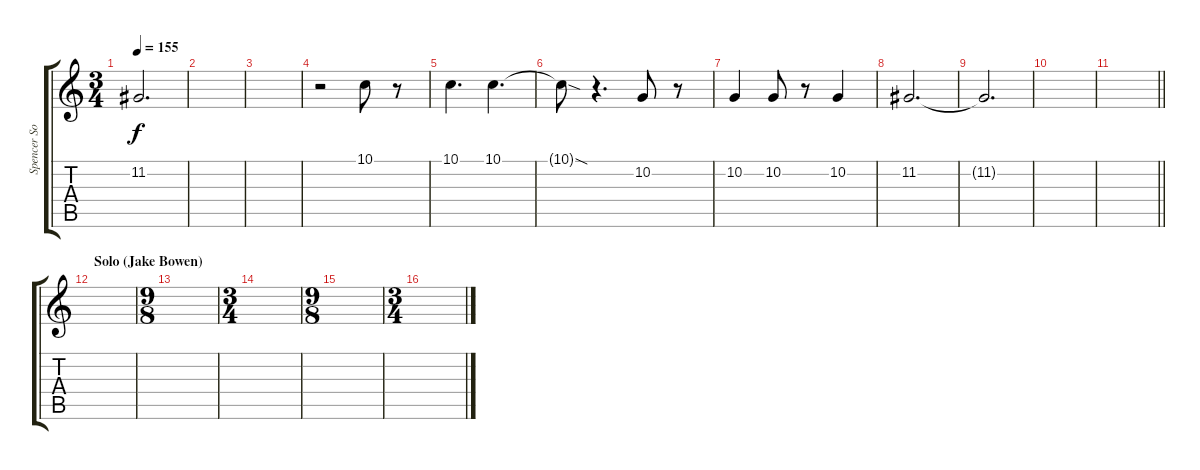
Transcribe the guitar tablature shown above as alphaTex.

\track ("Spencer Sotelo - Vocals" "Spencer So") {instrument flute}
\staff {score tabs}
\tuning (D4 A3 F3 C3 G2 C2) {hide}
\ts (3 4)
\tempo 155
\clef g2
\ks c
11.2{t}.2{d dy f} |
|
|
r.2 10.1.8 r.8 |
10.1.4{d} 10.1.4{d} |
10.1{sod t}.8 r.4{d} 10.2.8 r.8 |
10.2.4 10.2.8 r.8 10.2.4 |
11.2.2{d} |
11.2{t}.2{d} |
|
\barLineRight lightlight
|
\section ("" "Solo (Jake Bowen)")
|
\ts (9 8)
|
\ts (3 4)
|
\ts (9 8)
|
\ts (3 4)
